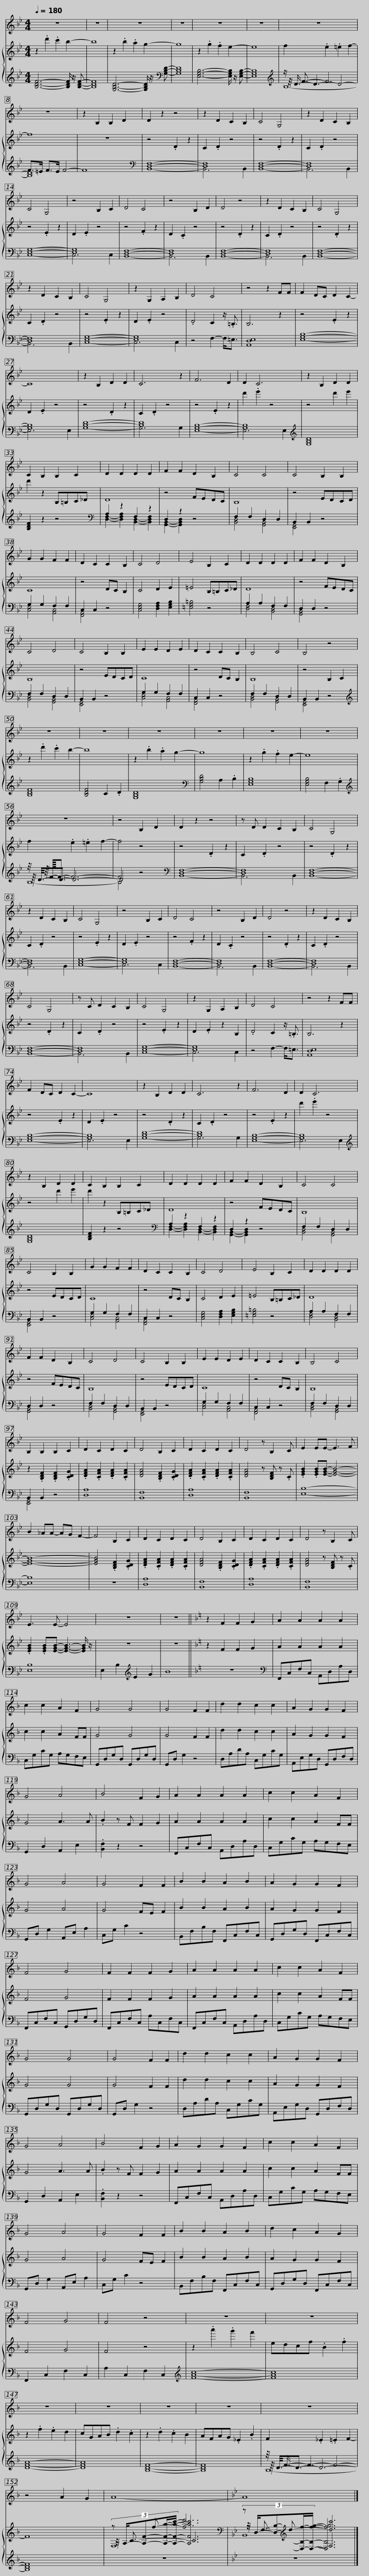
X:1
%%score 1 { ( 2 6 7 8 ) | ( 3 4 5 ) }
L:1/8
Q:1/4=180
M:4/4
I:linebreak $
K:Bb
V:1 treble
V:2 treble
V:6 treble
V:7 treble
V:8 treble
V:3 treble
V:4 treble
V:5 treble
V:1
 z8 | z8 | z8 | z8 | z8 | %5
 z8 |$ z8 | z8 | z2 B,2 B,2 D2 | D2 z2 z4 | %10
 z2 D2 C2 B,2 | C4 G,4 |$ z2 D2 C2 B,2 | C4 G,4 | z4 B,2 C2 | %15
 D4 C4 | z4 B,2 D2 | D4 z4 | z2 D2 C2 B,2 | C4 G,4 |$ %20
 z2 D2 C2 B,2 | C4 G,4 | z2 G,2 A,2 B,2 | D4 C4 | z4 z2 FF | %25
 F2 DC D2 C2- | C8 | z2 B,2 D2 D2 |$ C6 z2 | F6 D2 | %30
 D2 C6 | z2 B,2 D2 D2 | C2 B,2 B,2 C2 | D2 D2 D2 D2 |$ F2 F2 D2 B,2 | %35
 C4 C4 | C4 B,2 B,2 | G2 G2 F2 F2 | D2 C2 C2 B,2 | C4 D4 | %40
 E4 B,2 C2 |$ D2 D2 D2 D2 | F2 F2 D2 B,2 | C4 D4 | C4 B,2 B,2 | %45
 E2 E2 D2 E2 | D2 C2 C2 B,2 | B,4 C4 |$ B,4 z4 | z8 | %50
 z8 | z8 | z8 | z8 | z8 |$ %55
 z8 | z4 B,2 D2 | D2 z2 z4 | z D D2 C2 B,2 | C4 G,4 | %60
 z2 D2 C2 B,2 |$ C4 G,4 | z4 B,2 C2 | D4 C4 | z4 B,2 D2 | %65
 D4 z4 | z2 D2 C2 B,2 | C4 G,4 | z C D2 C2 B,2 |$ C4 G,4 | %70
 z2 G,2 A,2 B,2 | D4 C4 | z4 z2 FF | F2 DC D2 C2- | C8 | %75
 z2 B,2 D2 D2 | C6 z2 |$ F6 D2 | D2 C6 | z2 B,2 D2 D2 | %80
 C2 B,2 B,2 C2 | D2 D2 D2 D2 | F2 F2 D2 B,2 |$ C4 C4 | C4 B,2 B,2 | %85
 G2 G2 F2 F2 | D2 C2 C2 B,2 | C4 D4 | E4 B,2 C2 | D2 D2 D2 D2 |$ %90
 F2 F2 D2 B,2 | C4 D4 | C4 B,2 B,2 | E2 E2 D2 E2 | D2 C2 C2 B,2 | %95
 B,4 C4 | B,2 B,2 B,2 C2 |$ D2 C2 D2 C2 | D4 B,2 C2 | D2 C2 D2 C2 | %100
 D4 z B,2 C | E2 EE- E3 F | B2 _AA- AG F2- | F4 B,2 C2 |$ D2 C2 D2 C2 | %105
 D4 B,2 C2 | D2 C2 D2 C2 | D4 z B,2 C | E3 E- E4 | z8 | %110
 z8 ||$[K:F] z2 F2 F2 G2 | A2 A2 A2 A2 | c2 c2 A2 F2 | G4 G4 | %115
 G4 F2 F2 | d2 d2 c2 c2 |$ A2 G2 G2 F2 | G4 A4 | B4 F2 G2 | %120
 A2 A2 A2 A2 | c2 c2 A2 F2 | G4 A4 |$ G4 F2 F2 | B2 B2 A2 B2 | %125
 A2 G2 G2 F2 | F4 G4 | F2 F2 F2 G2 |$ A2 A2 A2 A2 | c2 c2 A2 F2 | %130
 G4 G4 | G4 F2 F2 | d2 d2 c2 c2 |$ A2 G2 G2 F2 | G4 A4 | %135
 B4 F2 G2 | A2 G2 G2 F2 | c2 c2 A2 F2 | G4 A4 |$ G4 F2 F2 | %140
 B2 B2 A2 B2 | d2 c2 A2 G2 | F4 G4 | F4 z4 | z8 |$ %145
 z8 | z8 | z8 | z8 | z8 | %150
 z8 |$ z4 A2 G2 | A8- |[K:Bb] A8 |] %154
V:2
 z2 .d'2 .c'2 b2- | b8 | z2 .b2 .a2 g2- | g8 | z2 .g2 .f2 e2- | %5
 e8 |$ f2 .e2 .=e2 f2- | f8 | z8 | z4 .D2 z2 | %10
 C2 .D2 z4 | z4 .D2 z2 |$ C2 .D2 z4 | z4 .E2 z2 | D2 .E2 z4 | %15
 z4 .F2 z2 | D2 .C2 z4 | z4 .D2 z2 | C2 .D2 z4 | z4 .D2 z2 |$ %20
 C2 .D2 z4 | z4 .E2 z2 | D2 .E2 z4 | .D4 C2 z/ .=B,3/2 | B,6 z2 | %25
 z4 .E2 z2 | D2 .E2 z4 | z4 .D2 z2 |$ C2 .D2 z4 | z4 .E2 z2 | %30
 d'2 .e'2 z4 | z4 d'2 e'2 | d'2 z2 B,=B,C_D | D8 |$ z4 FEDC | %35
 B,8 | z4 EDCD | C8 | z4 DC B,2 | C4 D2 E2 | %40
 =E4 B,=B,C_D |$ D8 | z4 FEDC | B,8 | z4 EDCD | %45
 C8 | z4 DC B,2 | B,8 |$ z4 B,2 C2 | z2 .d'2 .c'2 b2- | %50
 b8 | z2 .b2 .a2 g2- | g8 | z2 .g2 .f2 e2- | e8 |$ %55
 f2 .e2 .=e2 f2- | f4 z4 | z4 .D2 z2 | C2 .D2 z4 | z4 .D2 z2 | %60
 C2 .D2 z4 |$ z4 .E2 z2 | D2 .E2 z4 | z4 .F2 z2 | D2 .C2 z4 | %65
 z4 .D2 z2 | C2 .D2 z4 | z4 .D2 z2 | C2 .D2 z4 |$ z4 .E2 z2 | %70
 D2 .E2 z2 B,2 | .D4 C2 z/ .=B,3/2 | B,6 z2 | z4 .E2 z2 | D2 .E2 z4 | %75
 z4 .D2 z2 | C2 .D2 z4 |$ z4 .E2 z2 | d'2 .e'2 z4 | z4 d'2 e'2 | %80
 d'2 z2 B,=B,C_D | D8 | z4 FEDC |$ B,8 | z4 EDCD | %85
 C8 | z4 DC B,2 | C4 D2 E2 | =E4 B,=B,C_D | D8 |$ %90
 z4 FEDC | B,8 | z4 EDCD | C8 | z4 DC B,2 | %95
 B,8 | z2 .[B,DF]2 .[B,DF]2 .[CDG]2 |$ .[DFA]2 .[CFA]2 .[DFA]2 .[CFA]2 | [DFA]4 .[B,DF]2 .[CDG]2 | .[DFA]2 .[CFA]2 .[DFA]2 .[CFA]2 | %100
 [DFA]4 z [B,DF] z .C | .[EGB]2 .[EGB][EGB]- [EGB]4- | [EGB]8- | [EGB]4 .[B,DF]2 .[CDG]2 |$ .[DFA]2 .[CFA]2 .[DFA]2 .[CFA]2 | %105
 [DFA]4 .[B,DF]2 .[CDG]2 | .[DFA]2 .[CFA]2 .[DFA]2 .[CFA]2 | [DFA]4 z [B,DF] z .C | .[EGB]2 .[EGB][EGB]- [EGB]3- [EGB]/ z/ | z8 | %110
 z8 ||$[K:F] z2 F2 F2 G2 | A2 A2 A2 A2 | c2 c2 A2 FF | G4 G4 | %115
 G4 F2 F2 | d2 d2 c2 c2 |$ A2 G2 G2 F2 | G4 A3 A | .B2 z F F2 G2 | %120
 A2 A2 A2 A2 | c2 c2 A2 FF | G4 A4 |$ G4 FE F2 | B2 B2 A2 B2 | %125
 A2 G2 G2 F2 | F4 G4 | F2 F2 F2 G2 |$ A2 A2 A2 A2 | c2 c2 A2 FF | %130
 G4 G4 | G4 F2 F2 | d2 d2 c2 c2 |$ A2 G2 G2 F2 | G4 A3 A | %135
 .B2 z F F2 G2 | A2 A2 A2 A2 | c2 c2 A2 FF | G4 A4 |$ G4 FE F2 | %140
 B2 B2 A2 B2 | A2 G2 G2 F2 | F4 G4 | F4 z4 | z2 .a'2 .g'2 f'2 |$ %145
 edcf .B2 .f2 | z2 .f2 .e2 d2 | cGAB .d2 .c2 | z2 .d2 .c2 B2 | AFAG ._E2 .B2 | %150
 F2 ._E2 .=E2 F2- |$ F8 | z f- [fd']6 |[K:Bb][K:bass] z[K:treble] d- [dc']6 |] %154
V:3
 [B,DF]6- [B,DF]/ z/ [B,DF]- | [B,DF]8 | [G,B,D]6- [G,B,D]/ z/[K:bass] [G,B,D]- | [G,B,D]8 | [E,G,B,]6- [E,G,B,]/ z/ [E,G,B,]- | %5
 [E,G,B,]8 |$[K:treble] z/ F3/2- F6 | F>=E F>E F4- | F8 |[K:bass] [D,F,]8- | %10
 [D,F,]8 | [D,F,]8- |$ [D,F,]8 | [E,G,]8- | [E,G,]8 | %15
 [D,F,]8- | [D,F,]8 | [D,F,]8- | [D,F,]8 | [D,F,]8- |$ %20
 [D,F,]8 | [E,G,]8- | [E,G,]8 | z4 F,2- F,<=E, | [A,,D,E,]8 | %25
 [G,B,]8- | [G,B,]8 | [B,D]8- |$ [B,D]8 | [G,B,]8- | %30
 [G,B,]8 |[K:treble] [G,B,D]8 | [B,DF]2 z2 z4 |[K:bass] A,2 z2 F,2 z2 |$ D,2 z2 z4 | %35
 F,2 F,2 D,2 D,2 | B,,2 B,,2 z4 | G,2 G,2 F,2 F,2 | C,2 C,2 z4 | [C,E,G,]4 [D,F,A,]2 [E,G,B,]2 | %40
 [=E,G,=B,]4 z4 |$ A,2 A,2 F,2 F,2 | D,2 D,2 z4 | F,2 F,2 D,2 D,2 | B,,2 B,,2 z4 | %45
 G,2 G,2 F,2 F,2 | C,2 C,2 z4 | F,2 F,2 D,2 D,2 |$ B,,2 B,,2 z4 |[K:treble] [B,DF]8 | %50
 [B,DF]4 C2 .D2 | [G,B,D]8 |[K:bass] [G,B,D]4 A,2 .B,2 | [E,G,B,]8 | [E,G,B,]4 F,2 .G,2 |$ %55
[K:treble] z/4 z/8 F/8-F3/2- F6- | F4 z4 |[K:bass] [D,F,]8- | [D,F,]8 | [D,F,]8- | %60
 [D,F,]8 |$ [E,G,]8- | [E,G,]8 | [D,F,]8- | [D,F,]8 | %65
 [D,F,]8- | [D,F,]8 | [D,F,]8- | [D,F,]8 |$ [E,G,]8- | %70
 [E,G,]8 | z4 F,2- F,<=E, | [A,,D,E,]8 | [G,B,]8- | [G,B,]8 | %75
 [B,D]8- | [B,D]8 |$ [G,B,]8- | [G,B,]8 |[K:treble] [G,B,D]8 | %80
 [B,DF]2 z2 z4 |[K:bass] A,2 z2 F,2 z2 | D,2 z2 z4 |$ F,2 F,2 D,2 D,2 | B,,2 B,,2 z4 | %85
 G,2 G,2 F,2 F,2 | C,2 C,2 z4 | [C,E,G,]4 [D,F,A,]2 [E,G,B,]2 | [=E,G,=B,]4 z4 | A,2 A,2 F,2 F,2 |$ %90
 D,2 D,2 z4 | F,2 F,2 D,2 D,2 | B,,2 B,,2 z4 | G,2 G,2 F,2 F,2 | C,2 C,2 z4 | %95
 F,2 F,2 D,2 D,2 | B,,2 B,,2 z4 |$ [D,A,]8 | [B,,F,]8 | [D,A,]8 | %100
 [B,,F,]8 | [E,B,]8- | [E,B,]8 | z8 |$ [D,A,]8 | %105
 [B,,F,]8 | [D,A,]8 | [B,,F,]8 | [E,B,]8 | E,2 B,2[K:treble] E2 G2 | %110
 B8 ||$[K:F] z8 |[K:bass] F,,C,F,C, A,,D,A,D, | C,G,CG, A,G,F,E, | G,,D,G,D, G,,D,G,D, | %115
 G,,D, G,2 z4 | D,A,DA, C,G,CG, |$ A,,E,G,D, G,,D,F,D, | G,,2 D,2 A,,2 E,2 | .[B,,F,]2 z2 z4 | %120
 F,,C,F,C, A,,D,A,D, | C,G,CG, A,G,F,E, | G,,D, G,2 A,,E, A,2 |$ C,G, C2 z4 | B,,F,B,F, F,,C,F,C, | %125
 G,,D,G,D, F,,C,F,C, | F,,C,F,C, G,,D,G,D, | F,,C,F,C, A,C,F,C, |$ F,,C,F,C, A,,D,A,D, | C,G,CG, A,G,F,E, | %130
 G,,D,G,D, G,,D,G,D, | G,,D, G,2 z4 | D,A,DA, C,G,CG, |$ A,,E,G,D, G,,D,F,D, | G,,2 D,2 A,,2 E,2 | %135
 .[B,,F,]2 z2 z4 | F,,C,F,C, A,,D,A,D, | C,G,CG, A,G,F,E, | G,,D, G,2 A,,E, A,2 |$ C,G, C2 z4 | %140
 B,,F,B,F, F,,C,F,C, | G,,D,G,D, F,,C,F,C, | F,,2 C,2 F,2 C,2 | A,2 C,2 F,2 C,2 |[K:treble] [FAc]8- |$ %145
 [FAc]8 | [DFA]8- | [DFA]8 | [B,DF]8- | [B,DF]8 | %150
 z/4 F3/4- F3- F4- |$ F8 | z8 |[K:Bb] z8 |] %154
V:4
 x8 | x8 | x7[K:bass] x | x8 | x8 | %5
 x8 |$[K:treble] z/4 D3/4- D3- D4- | D8 | x8 |[K:bass] B,,8- | %10
 B,,6 B,,2 | B,,8- |$ B,,6 B,,2 | C,8- | C,6 C,2 | %15
 B,,8- | B,,6 B,,2 | B,,8- | B,,6 B,,2 | B,,8- |$ %20
 B,,6 B,,2 | C,8- | C,6 C,2 | x8 | x8 | %25
 E,8- | E,6 E,2 | G,8- |$ G,6 G,2 | E,8- | %30
 E,6 E,2 |[K:treble] x8 | x8 |[K:bass] [D,F,]2- [D,F,A,]2 [B,,D,]2- [B,,D,F,]2 |$ [G,,B,,]2- [G,,B,,D,]2 z4 | %35
 [B,,D,]4 [G,,B,,]4 | [E,,G,,]4 z4 | [C,E,]4 [A,,C,]4 | [F,,A,,]4 z4 | x8 | %40
 x8 |$ [D,F,]4 [B,,D,]4 | [G,,B,,]4 z4 | [B,,D,]4 [G,,B,,]4 | [E,,G,,]4 z4 | %45
 [C,E,]4 [A,,C,]4 | [F,,A,,]4 z4 | [B,,D,]4 [G,,B,,]4 |$ [E,,G,,]4 z4 |[K:treble] x8 | %50
 x8 | x8 |[K:bass] x8 | x8 | x8 |$ %55
[K:treble] z/8 D3/8-D3/2- D6- | D4 z4 |[K:bass] B,,8- | B,,6 B,,2 | B,,8- | %60
 B,,6 B,,2 |$ C,8- | C,6 C,2 | B,,8- | B,,6 B,,2 | %65
 B,,8- | B,,6 B,,2 | B,,8- | B,,6 B,,2 |$ C,8- | %70
 C,6 C,2 | x8 | x8 | E,8- | E,6 E,2 | %75
 G,8- | G,6 G,2 |$ E,8- | E,6 E,2 |[K:treble] x8 | %80
 x8 |[K:bass] [D,F,]2- [D,F,A,]2 [B,,D,]2- [B,,D,F,]2 | [G,,B,,]2- [G,,B,,D,]2 z4 |$ [B,,D,]4 [G,,B,,]4 | [E,,G,,]4 z4 | %85
 [C,E,]4 [A,,C,]4 | [F,,A,,]4 z4 | x8 | x8 | [D,F,]4 [B,,D,]4 |$ %90
 [G,,B,,]4 z4 | [B,,D,]4 [G,,B,,]4 | [E,,G,,]4 z4 | [C,E,]4 [A,,C,]4 | [F,,A,,]4 z4 | %95
 [B,,D,]4 [G,,B,,]4 | [E,,G,,]4 z4 |$ x8 | x8 | x8 | %100
 x8 | x8 | x8 | x8 |$ x8 | %105
 x8 | x8 | x8 | x8 | x4[K:treble] x4 | %110
 x8 ||$[K:F] x8 |[K:bass] x8 | x8 | x8 | %115
 x8 | x8 |$ x8 | x8 | x8 | %120
 x8 | x8 | x8 |$ x8 | x8 | %125
 x8 | x8 | x8 |$ x8 | x8 | %130
 x8 | x8 | x8 |$ x8 | x8 | %135
 x8 | x8 | x8 | x8 |$ x8 | %140
 x8 | x8 | x8 | x8 |[K:treble] x8 |$ %145
 x8 | x8 | x8 | x8 | x8 | %150
 z/8 D3/8-D3/2- D6- |$ D8 | x8 |[K:Bb] x8 |] %154
V:5
 x8 | x8 | x7[K:bass] x | x8 | x8 | %5
 x8 |$[K:treble] B,8- | B,8 | x8 |[K:bass] x8 | %10
 x8 | x8 |$ x8 | x8 | x8 | %15
 x8 | x8 | x8 | x8 | x8 |$ %20
 x8 | x8 | x8 | x8 | x8 | %25
 x8 | x8 | x8 |$ x8 | x8 | %30
 x8 |[K:treble] x8 | x8 |[K:bass] x8 |$ x8 | %35
 x8 | x8 | x8 | x8 | x8 | %40
 x8 |$ x8 | x8 | x8 | x8 | %45
 x8 | x8 | x8 |$ x8 |[K:treble] x8 | %50
 x8 | x8 |[K:bass] x8 | x8 | x8 |$ %55
[K:treble] B,8- | B,4 z4 |[K:bass] x8 | x8 | x8 | %60
 x8 |$ x8 | x8 | x8 | x8 | %65
 x8 | x8 | x8 | x8 |$ x8 | %70
 x8 | x8 | x8 | x8 | x8 | %75
 x8 | x8 |$ x8 | x8 |[K:treble] x8 | %80
 x8 |[K:bass] x8 | x8 |$ x8 | x8 | %85
 x8 | x8 | x8 | x8 | x8 |$ %90
 x8 | x8 | x8 | x8 | x8 | %95
 x8 | x8 |$ x8 | x8 | x8 | %100
 x8 | x8 | x8 | x8 |$ x8 | %105
 x8 | x8 | x8 | x8 | x4[K:treble] x4 | %110
 x8 ||$[K:F] x8 |[K:bass] x8 | x8 | x8 | %115
 x8 | x8 |$ x8 | x8 | x8 | %120
 x8 | x8 | x8 |$ x8 | x8 | %125
 x8 | x8 | x8 |$ x8 | x8 | %130
 x8 | x8 | x8 |$ x8 | x8 | %135
 x8 | x8 | x8 | x8 |$ x8 | %140
 x8 | x8 | x8 | x8 |[K:treble] x8 |$ %145
 x8 | x8 | x8 | x8 | x8 | %150
 B,8- |$ B,8 | x8 |[K:Bb] x8 |] %154
V:6
 x8 | x8 | x8 | x8 | x8 | %5
 x8 |$ x8 | x8 | x8 | x8 | %10
 x8 | x8 |$ x8 | x8 | x8 | %15
 x8 | x8 | x8 | x8 | x8 |$ %20
 x8 | x8 | x8 | x8 | x8 | %25
 x8 | x8 | x8 |$ x8 | x8 | %30
 x8 | x8 | x8 | x8 |$ x8 | %35
 x8 | x8 | x8 | x8 | x8 | %40
 x8 |$ x8 | x8 | x8 | x8 | %45
 x8 | x8 | x8 |$ x8 | x8 | %50
 x8 | x8 | x8 | x8 | x8 |$ %55
 x8 | x8 | x8 | x8 | x8 | %60
 x8 |$ x8 | x8 | x8 | x8 | %65
 x8 | x8 | x8 | x8 |$ x8 | %70
 x8 | x8 | x8 | x8 | x8 | %75
 x8 | x8 |$ x8 | x8 | x8 | %80
 x8 | x8 | x8 |$ x8 | x8 | %85
 x8 | x8 | x8 | x8 | x8 |$ %90
 x8 | x8 | x8 | x8 | x8 | %95
 x8 | x8 |$ x8 | x8 | x8 | %100
 x8 | x8 | x8 | x8 |$ x8 | %105
 x8 | x8 | x8 | x8 | x8 | %110
 x8 ||$[K:F] x8 | x8 | x8 | x8 | %115
 x8 | x8 |$ x8 | x8 | x8 | %120
 x8 | x8 | x8 |$ x8 | x8 | %125
 x8 | x8 | x8 |$ x8 | x8 | %130
 x8 | x8 | x8 |$ x8 | x8 | %135
 x8 | x8 | x8 | x8 |$ x8 | %140
 x8 | x8 | x8 | x8 | x8 |$ %145
 x8 | x8 | x8 | x8 | x8 | %150
 x8 |$ x8 | (3:2:5z/ A,/-[A,F]-[A,Fa]/-[A,Fac']/- [A,Fac']6 |[K:Bb][K:bass] (3:2:5z/[K:treble] D,/-[D,B,]-[D,B,f]/-[D,B,fg]/- [D,B,fg]6 |] %154
V:7
 x8 | x8 | x8 | x8 | x8 | %5
 x8 |$ x8 | x8 | x8 | x8 | %10
 x8 | x8 |$ x8 | x8 | x8 | %15
 x8 | x8 | x8 | x8 | x8 |$ %20
 x8 | x8 | x8 | x8 | x8 | %25
 x8 | x8 | x8 |$ x8 | x8 | %30
 x8 | x8 | x8 | x8 |$ x8 | %35
 x8 | x8 | x8 | x8 | x8 | %40
 x8 |$ x8 | x8 | x8 | x8 | %45
 x8 | x8 | x8 |$ x8 | x8 | %50
 x8 | x8 | x8 | x8 | x8 |$ %55
 x8 | x8 | x8 | x8 | x8 | %60
 x8 |$ x8 | x8 | x8 | x8 | %65
 x8 | x8 | x8 | x8 |$ x8 | %70
 x8 | x8 | x8 | x8 | x8 | %75
 x8 | x8 |$ x8 | x8 | x8 | %80
 x8 | x8 | x8 |$ x8 | x8 | %85
 x8 | x8 | x8 | x8 | x8 |$ %90
 x8 | x8 | x8 | x8 | x8 | %95
 x8 | x8 |$ x8 | x8 | x8 | %100
 x8 | x8 | x8 | x8 |$ x8 | %105
 x8 | x8 | x8 | x8 | x8 | %110
 x8 ||$[K:F] x8 | x8 | x8 | x8 | %115
 x8 | x8 |$ x8 | x8 | x8 | %120
 x8 | x8 | x8 |$ x8 | x8 | %125
 x8 | x8 | x8 |$ x8 | x8 | %130
 x8 | x8 | x8 |$ x8 | x8 | %135
 x8 | x8 | x8 | x8 |$ x8 | %140
 x8 | x8 | x8 | x8 | x8 |$ %145
 x8 | x8 | x8 | x8 | x8 | %150
 x8 |$ x8 | z/ C3/2- C6 |[K:Bb][K:bass] z/[K:treble] F,3/2- F,6 |] %154
V:8
 x8 | x8 | x8 | x8 | x8 | %5
 x8 |$ x8 | x8 | x8 | x8 | %10
 x8 | x8 |$ x8 | x8 | x8 | %15
 x8 | x8 | x8 | x8 | x8 |$ %20
 x8 | x8 | x8 | x8 | x8 | %25
 x8 | x8 | x8 |$ x8 | x8 | %30
 x8 | x8 | x8 | x8 |$ x8 | %35
 x8 | x8 | x8 | x8 | x8 | %40
 x8 |$ x8 | x8 | x8 | x8 | %45
 x8 | x8 | x8 |$ x8 | x8 | %50
 x8 | x8 | x8 | x8 | x8 |$ %55
 x8 | x8 | x8 | x8 | x8 | %60
 x8 |$ x8 | x8 | x8 | x8 | %65
 x8 | x8 | x8 | x8 |$ x8 | %70
 x8 | x8 | x8 | x8 | x8 | %75
 x8 | x8 |$ x8 | x8 | x8 | %80
 x8 | x8 | x8 |$ x8 | x8 | %85
 x8 | x8 | x8 | x8 | x8 |$ %90
 x8 | x8 | x8 | x8 | x8 | %95
 x8 | x8 |$ x8 | x8 | x8 | %100
 x8 | x8 | x8 | x8 |$ x8 | %105
 x8 | x8 | x8 | x8 | x8 | %110
 x8 ||$[K:F] x8 | x8 | x8 | x8 | %115
 x8 | x8 |$ x8 | x8 | x8 | %120
 x8 | x8 | x8 |$ x8 | x8 | %125
 x8 | x8 | x8 |$ x8 | x8 | %130
 x8 | x8 | x8 |$ x8 | x8 | %135
 x8 | x8 | x8 | x8 |$ x8 | %140
 x8 | x8 | x8 | x8 | x8 |$ %145
 x8 | x8 | x8 | x8 | x8 | %150
 x8 |$ x8 | F,8 |[K:Bb][K:bass] B,,8[K:treble] |] %154
